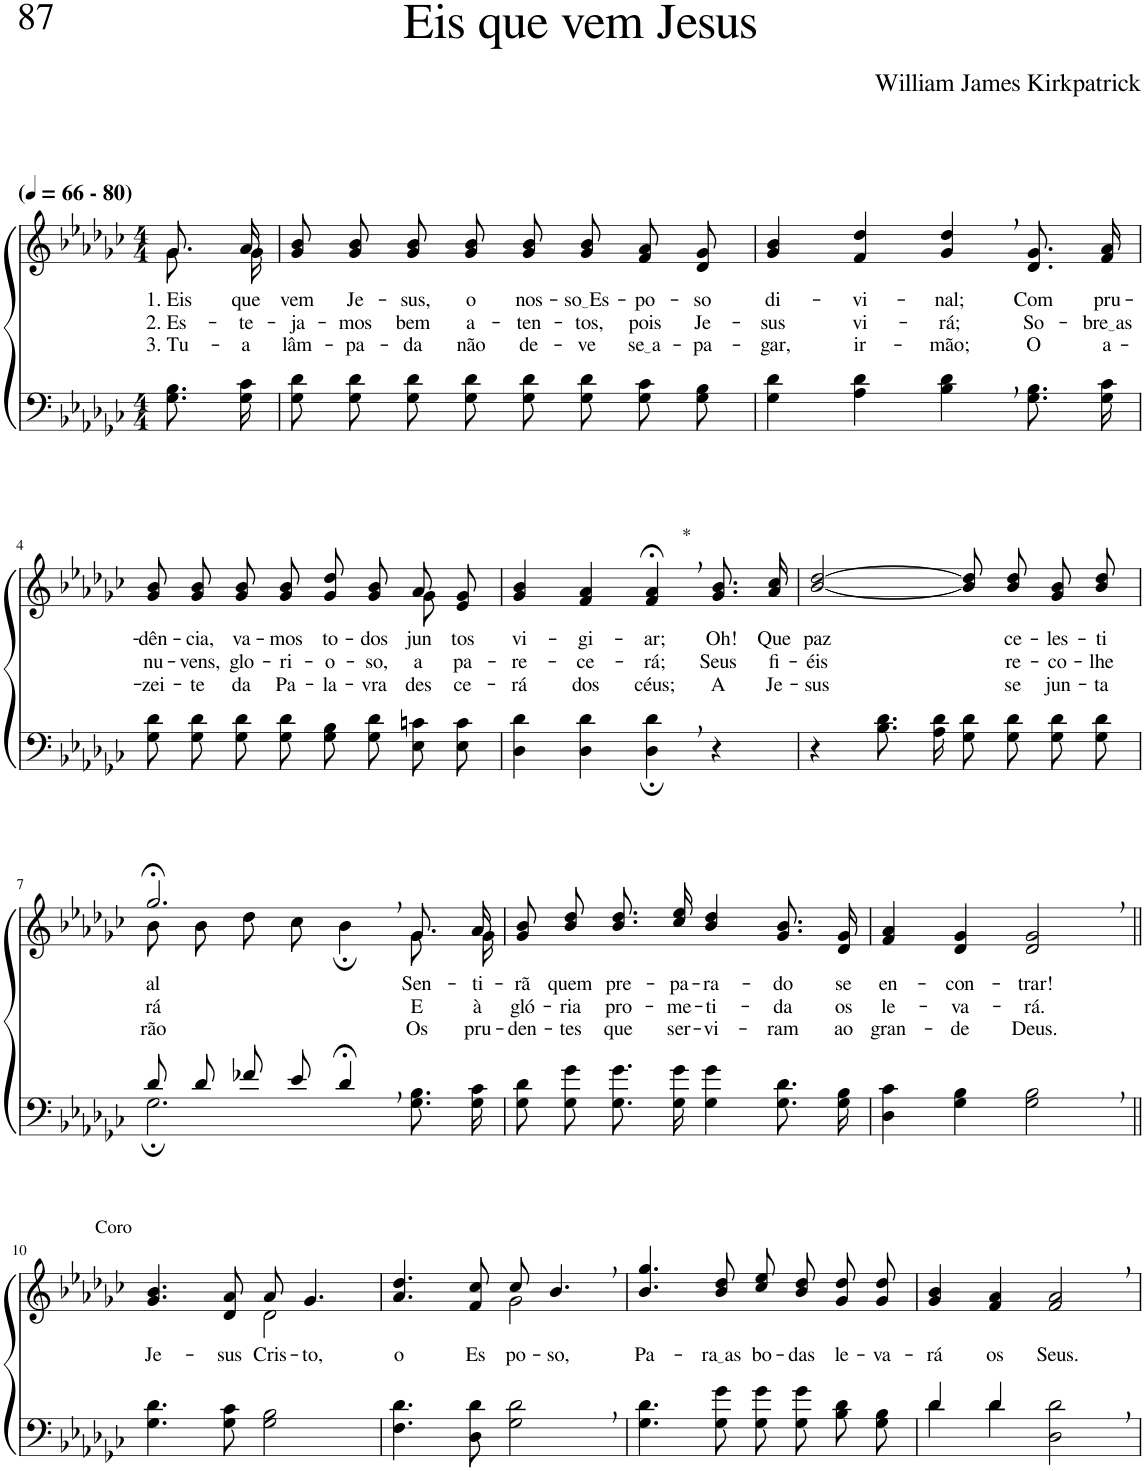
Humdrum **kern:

**kern	**kern	**text	**text	**text
*part2	*part1	*part1	*part1	*part1
*staff2	*staff1	*staff1	*staff1	*staff1
*I"Parte III e IV	*I"Parte I e II	*	*	*
*clefF4	*clefG2	*	*	*
*Trd2c3	*Trd2c3	*	*	*
*k[b-e-a-d-g-c-]	*k[b-e-a-d-g-c-]	*	*	*
*M4/4	*M4/4	*	*	*
*MM66	*MM66	*	*	*
=1	=1	=1	=1	=1
!	!LO:TX:a:B:t=(	!	!	!
!	!LO:TX:a:B:t=- 80)	!	!	!
!	!	!LO:LY:b	!LO:LY:b	!LO:LY:b
*	*^	*	*	*
8.G-\ 8.B-\L	8.g-/L	8.g-\L	1. Eis	2. Es-	3. Tu-
!	!	!	!LO:LY:b	!LO:LY:b	!LO:LY:b
16G-\ 16c-\Jk	16a-/Jk	16g-\Jk	que	-te-	-a
=2	=2	=2	=2	=2	=2
!	!	!	!LO:LY:b	!LO:LY:b	!LO:LY:b
*	*v	*v	*	*	*
8G-\ 8d-\L	8g-/ 8b-/L	vem	-ja-	lâm-
!	!	!LO:LY:b	!LO:LY:b	!LO:LY:b
8G-\ 8d-\J	8g-/ 8b-/J	Je-	-mos	-pa-
!	!	!LO:LY:b	!LO:LY:b	!LO:LY:b
8G-\ 8d-\L	8g-/ 8b-/L	-sus,	bem	-da
!	!	!LO:LY:b	!LO:LY:b	!LO:LY:b
8G-\ 8d-\J	8g-/ 8b-/J	o	a-	não
!	!	!LO:LY:b	!LO:LY:b	!LO:LY:b
8G-\ 8d-\L	8g-/ 8b-/L	nos-	-ten-	de-
!	!	!LO:LY:b	!LO:LY:b	!LO:LY:b
8G-\ 8d-\J	8g-/ 8b-/J	so Es	-tos,	-ve
!	!	!LO:LY:b	!LO:LY:b	!LO:LY:b
8G-\ 8c-\L	8f/ 8a-/L	-po-	pois	se a
!	!	!LO:LY:b	!LO:LY:b	!LO:LY:b
8G-\ 8B-\J	8d-/ 8g-/J	-so	Je-	-pa-
=3	=3	=3	=3	=3
!	!	!LO:LY:b	!LO:LY:b	!LO:LY:b
4G-\ 4d-\	4g-/ 4b-/	di-	-sus	-gar,
!	!	!LO:LY:b	!LO:LY:b	!LO:LY:b
4A-\ 4d-\	4f/ 4dd-/	-vi-	vi-	ir-
!	!	!LO:LY:b	!LO:LY:b	!LO:LY:b
4B-\, 4d-\,	4g-/, 4dd-/,	-nal;	-rá;	-mão;
!	!	!LO:LY:b	!LO:LY:b	!LO:LY:b
8.G-\ 8.B-\L	8.d-/ 8.g-/L	Com	So-	O
!	!	!LO:LY:b	!LO:LY:b	!LO:LY:b
16G-\ 16c-\Jk	16f/ 16a-/Jk	pru-	bre as	a-
!!LO:LB:g=z
=4	=4	=4	=4	=4
!	!	!LO:LY:b	!LO:LY:b	!LO:LY:b
*	*^	*	*	*
8G-\ 8d-\L	8g-/ 8b-/L	2.ryy	-dên-	nu-	-zei-
!	!	!	!LO:LY:b	!LO:LY:b	!LO:LY:b
8G-\ 8d-\J	8g-/ 8b-/J	.	-cia,	-vens,	-te
!	!	!	!LO:LY:b	!LO:LY:b	!LO:LY:b
8G-\ 8d-\L	8g-/ 8b-/L	.	va-	glo-	da
!	!	!	!LO:LY:b	!LO:LY:b	!LO:LY:b
8G-\ 8d-\J	8g-/ 8b-/J	.	-mos	-ri-	Pa-
!	!	!	!LO:LY:b	!LO:LY:b	!LO:LY:b
8G-\ 8B-\L	8g-/ 8dd-/L	.	to-	-o-	-la-
!	!	!	!LO:LY:b	!LO:LY:b	!LO:LY:b
8G-\ 8d-\J	8g-/ 8b-/J	.	-dos	-so,	-vra
!	!	!	!LO:LY:b	!LO:LY:b	!LO:LY:b
8E-\ 8cn\L	8a-/L	8g-\	jun-	a-	des-
!	!	!	!LO:LY:b	!LO:LY:b	!LO:LY:b
8E-\ 8c\J	8e-/ 8g-/J	8ryy	-tos	-pa-	-ce-
=5	=5	=5	=5	=5	=5
!	!	!	!LO:LY:b	!LO:LY:b	!LO:LY:b
*	*v	*v	*	*	*
4D-\ 4d-\	4g-/ 4b-/	vi-	-re-	-rá
!	!	!LO:LY:b	!LO:LY:b	!LO:LY:b
4D-\ 4d-\	4f/ 4a-/	-gi-	-ce-	dos
!	!LO:TX:a:t=*	!	!	!
!	!	!LO:LY:b	!LO:LY:b	!LO:LY:b
4D-\;, 4d-\;,	4f/;<, 4a-/;<,	-ar;	-rá;	céus;
!	!	!LO:LY:b	!LO:LY:b	!LO:LY:b
4r	8.g-/ 8.b-/L	Oh!	Seus	A
!	!	!LO:LY:b	!LO:LY:b	!LO:LY:b
.	16a-/ 16cc-/Jk	Que	fi-	Je-
=6	=6	=6	=6	=6
!	!	!LO:LY:b	!LO:LY:b	!LO:LY:b
4r	[2b-/ [2dd-/	paz	-éis	-sus
8.B-\ 8.d-\L	.	.	.	.
16A-\ 16d-\Jk	.	.	.	.
8G-\ 8d-\L	8b-]\ 8dd-]\L	.	.	.
!	!	!LO:LY:b	!LO:LY:b	!LO:LY:b
8G-\ 8d-\J	8b-\ 8dd-\J	ce-	re-	se
!	!	!LO:LY:b	!LO:LY:b	!LO:LY:b
8G-\ 8d-\L	8g-\ 8b-\L	-les-	-co-	jun-
!	!	!LO:LY:b	!LO:LY:b	!LO:LY:b
8G-\ 8d-\J	8b-\ 8dd-\J	-ti-	-lhe-	-ta-
!!LO:LB:g=z
=7	=7	=7	=7	=7
*^	*^	*	*	*
!	!	!	!	!LO:LY:b	!LO:LY:b	!LO:LY:b
8d-/L	2.G-;\	2.gg-;<,/	8b-\L	-al	-rá	-rão
8d-/J	.	.	8b-\J	.	.	.
8f-X/L	.	.	8dd-\L	.	.	.
8e-/J	.	.	8cc-\J	.	.	.
4d-;<,/	.	.	4b-;\	.	.	.
!	!	!	!	!LO:LY:b	!LO:LY:b	!LO:LY:b
4ryy	8.G-\ 8.B-\L	8.g-/L	8.g-\L	Sen-	E	Os
!	!	!	!	!LO:LY:b	!LO:LY:b	!LO:LY:b
.	16G-\ 16c-\Jk	16a-/Jk	16g-\Jk	-ti-	à	pru-
=8	=8	=8	=8	=8	=8	=8
!	!	!	!	!LO:LY:b	!LO:LY:b	!LO:LY:b
*v	*v	*	*	*	*	*
*	*v	*v	*	*	*
8G-\ 8d-\L	8g-\ 8b-\L	-rã	gló-	-den-
!	!	!LO:LY:b	!LO:LY:b	!LO:LY:b
8G-\ 8g-\J	8b-\ 8dd-\J	quem	-ria	-tes
!	!	!LO:LY:b	!LO:LY:b	!LO:LY:b
8.G-\ 8.g-\L	8.b-\ 8.dd-\L	pre-	pro-	que
!	!	!LO:LY:b	!LO:LY:b	!LO:LY:b
16G-\ 16g-\Jk	16cc-\ 16ee-\Jk	-pa-	-me-	ser-
!	!	!LO:LY:b	!LO:LY:b	!LO:LY:b
4G-\ 4g-\	4b-/ 4dd-/	-ra-	-ti-	-vi-
!	!	!LO:LY:b	!LO:LY:b	!LO:LY:b
8.G-\ 8.d-\L	8.g-/ 8.b-/L	-do	-da	-ram
!	!	!LO:LY:b	!LO:LY:b	!LO:LY:b
16G-\ 16B-\Jk	16d-/ 16g-/Jk	se	os	ao
=9	=9	=9	=9	=9
!	!	!LO:LY:b	!LO:LY:b	!LO:LY:b
4D-\ 4c-\	4f/ 4a-/	en-	le-	gran-
!	!	!LO:LY:b	!LO:LY:b	!LO:LY:b
4G-\ 4B-\	4d-/ 4g-/	-con-	-va-	-de
!	!	!LO:LY:b	!LO:LY:b	!LO:LY:b
2G-\, 2B-\,	2d-/, 2g-/,	-trar!	-rá.	Deus.
!!LO:LB:g=z
=10||	=10||	=10||	=10||	=10||
!	!LO:TX:a:t=Coro	!	!	!
!	!	!LO:LY:b	!	!
*	*^	*	*	*
4.G-\ 4.d-\	4.g-/ 4.b-/	2ryy	Je-	.	.
!	!	!	!LO:LY:b	!	!
8G-\ 8c-\	8d-/ 8a-/	.	-sus	.	.
!	!	!	!LO:LY:b	!	!
2G-\ 2B-\	8a-/	2d-\	Cris-	.	.
!	!	!	!LO:LY:b	!	!
.	4.g-/	.	-to,	.	.
=11	=11	=11	=11	=11	=11
!	!	!	!LO:LY:b	!	!
4.F\ 4.d-\	4.a-/ 4.dd-/	2ryy	o	.	.
!	!	!	!LO:LY:b	!	!
8D-\ 8d-\	8f/ 8cc-/	.	Es-	.	.
!	!	!	!LO:LY:b	!	!
2G-\, 2d-\,	8cc-/	2g-\	-po-	.	.
!	!	!	!LO:LY:b	!	!
.	4.b-,/	.	-so,	.	.
*	*v	*v	*	*	*
=12	=12	=12	=12	=12
!	!	!LO:LY:b	!	!
4.G-\ 4.d-\	4.b-/ 4.gg-/	Pa-	.	.
!	!	!LO:LY:b	!	!
8G-\ 8g-\	8b-/ 8dd-/	ra as	.	.
!	!	!LO:LY:b	!	!
8G-\ 8g-\L	8cc-\ 8ee-\L	bo-	.	.
!	!	!LO:LY:b	!	!
8G-\ 8g-\J	8b-\ 8dd-\J	-das	.	.
!	!	!LO:LY:b	!	!
8B-\ 8d-\L	8g-\ 8dd-\L	le-	.	.
!	!	!LO:LY:b	!	!
8G-\ 8B-\J	8g-\ 8dd-\J	-va-	.	.
=13	=13	=13	=13	=13
*^	*	*	*	*
!	!	!	!LO:LY:b	!	!
4d-/	4d-\	4g-/ 4b-/	-rá	.	.
!	!	!	!LO:LY:b	!	!
4d-/	4d-\	4f/ 4a-/	os	.	.
!	!	!	!LO:LY:b	!	!
2ryy	2D-\ 2d-\	2f/, 2a-/,	Seus.	.	.
*v	*v	*	*	*	*
=	=	=	=	=
*-	*-	*-	*-	*-
